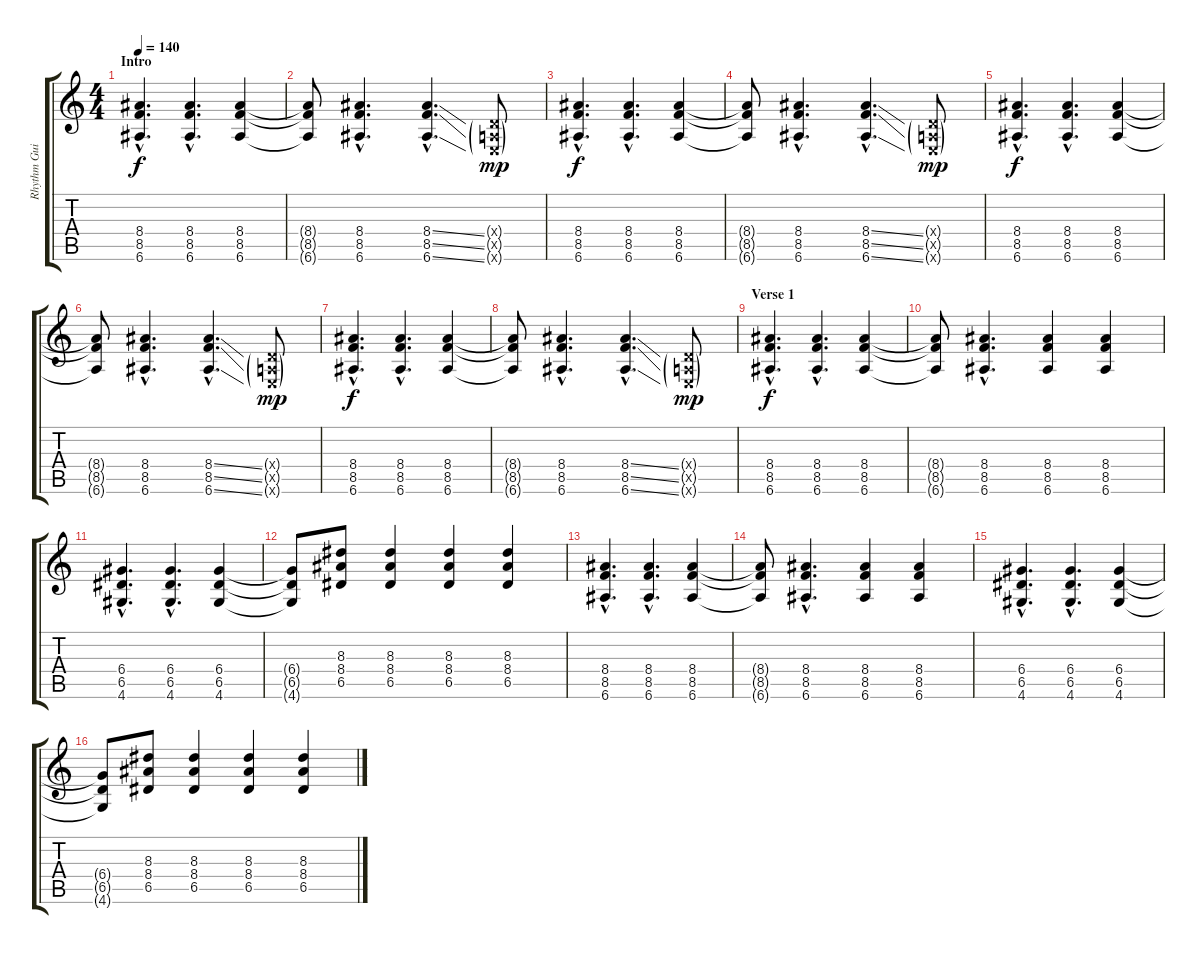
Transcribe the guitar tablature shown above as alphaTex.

\track ("Rhythm Guitar" "Rhythm Gui") {instrument overdrivenguitar}
\staff {score tabs}
\tuning (E4 B3 G3 D3 A2 E2) {hide}
\ts (4 4)
\section ("" "Intro")
\tempo 140
\clef g2
\ks c
(8.4{hac} 8.5{hac} 6.6{hac}).4{d dy f instrument overdrivenguitar} (8.4{hac} 8.5{hac} 6.6{hac}).4{d} (8.4 8.5 6.6).4 |
(8.4{t} 8.5{t} 6.6{t}).8 (8.4{hac} 8.5{hac} 6.6{hac}).4{d} (8.4{ss hac} 8.5{ss hac} 6.6{ss hac}).4{d} (0.4{g x} 0.5{g x} 0.6{g x}).8{dy mp} |
(8.4{hac} 8.5{hac} 6.6{hac}).4{d dy f} (8.4{hac} 8.5{hac} 6.6{hac}).4{d} (8.4 8.5 6.6).4 |
(8.4{t} 8.5{t} 6.6{t}).8 (8.4{hac} 8.5{hac} 6.6{hac}).4{d} (8.4{ss hac} 8.5{ss hac} 6.6{ss hac}).4{d} (0.4{g x} 0.5{g x} 0.6{g x}).8{dy mp} |
(8.4{hac} 8.5{hac} 6.6{hac}).4{d dy f} (8.4{hac} 8.5{hac} 6.6{hac}).4{d} (8.4 8.5 6.6).4 |
(8.4{t} 8.5{t} 6.6{t}).8 (8.4{hac} 8.5{hac} 6.6{hac}).4{d} (8.4{ss hac} 8.5{ss hac} 6.6{ss hac}).4{d} (0.4{g x} 0.5{g x} 0.6{g x}).8{dy mp} |
(8.4{hac} 8.5{hac} 6.6{hac}).4{d dy f} (8.4{hac} 8.5{hac} 6.6{hac}).4{d} (8.4 8.5 6.6).4 |
(8.4{t} 8.5{t} 6.6{t}).8 (8.4{hac} 8.5{hac} 6.6{hac}).4{d} (8.4{ss hac} 8.5{ss hac} 6.6{ss hac}).4{d} (0.4{g x} 0.5{g x} 0.6{g x}).8{dy mp} |
\section ("" "Verse 1")
(8.4{hac} 8.5{hac} 6.6{hac}).4{d dy f} (8.4{hac} 8.5{hac} 6.6{hac}).4{d} (8.4 8.5 6.6).4 |
(8.4{t} 8.5{t} 6.6{t}).8 (8.4{hac} 8.5{hac} 6.6{hac}).4{d} (8.4 8.5 6.6).4 (8.4 8.5 6.6).4 |
(6.4{hac} 6.5{hac} 4.6{hac}).4{d} (6.4{hac} 6.5{hac} 4.6{hac}).4{d} (6.4 6.5 4.6).4 |
(6.4{t} 6.5{t} 4.6{t}).8 (8.3 8.4 6.5).8 (8.3 8.4 6.5).4 (8.3 8.4 6.5).4 (8.3 8.4 6.5).4 |
(8.4{hac} 8.5{hac} 6.6{hac}).4{d} (8.4{hac} 8.5{hac} 6.6{hac}).4{d} (8.4 8.5 6.6).4 |
(8.4{t} 8.5{t} 6.6{t}).8 (8.4{hac} 8.5{hac} 6.6{hac}).4{d} (8.4 8.5 6.6).4 (8.4 8.5 6.6).4 |
(6.4{hac} 6.5{hac} 4.6{hac}).4{d} (6.4{hac} 6.5{hac} 4.6{hac}).4{d} (6.4 6.5 4.6).4 |
(6.4{t} 6.5{t} 4.6{t}).8 (8.3 8.4 6.5).8 (8.3 8.4 6.5).4 (8.3 8.4 6.5).4 (8.3 8.4 6.5).4
